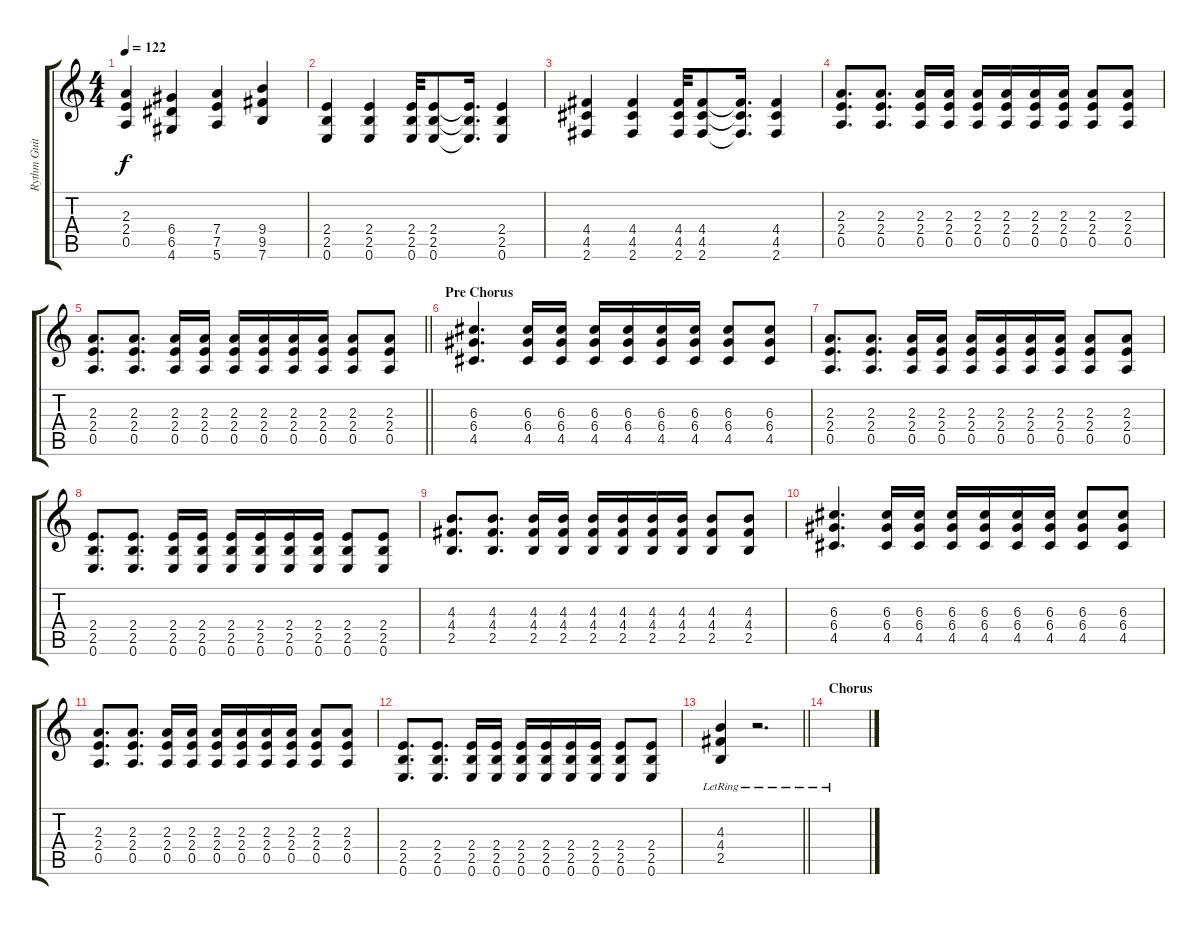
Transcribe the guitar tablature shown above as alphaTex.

\track ("Rythm Guitar" "Rythm Guit") {instrument distortionguitar}
\staff {score tabs}
\tuning (E4 B3 G3 D3 A2 E2) {hide}
\ts (4 4)
\tempo 122
\clef g2
\ks c
(2.3 2.4 0.5).4{dy f} (6.4 6.5 4.6).4 (7.4 7.5 5.6).4 (9.4 9.5 7.6).4 |
(2.4 2.5 0.6).4 (2.4 2.5 0.6).4 (2.4 2.5 0.6).32 (2.4 2.5 0.6).8 (2.4{t} 2.5{t} 0.6{t}).16{d} (2.4 2.5 0.6).4 |
(4.4 4.5 2.6).4 (4.4 4.5 2.6).4 (4.4 4.5 2.6).32 (4.4 4.5 2.6).8 (4.4{t} 4.5{t} 2.6{t}).16{d} (4.4 4.5 2.6).4 |
(2.3 2.4 0.5).8{d} (2.3 2.4 0.5).8{d} (2.3 2.4 0.5).16 (2.3 2.4 0.5).16 (2.3 2.4 0.5).16 (2.3 2.4 0.5).16 (2.3 2.4 0.5).16 (2.3 2.4 0.5).16 (2.3 2.4 0.5).8 (2.3 2.4 0.5).8 |
\barLineRight lightlight
(2.3 2.4 0.5).8{d} (2.3 2.4 0.5).8{d} (2.3 2.4 0.5).16 (2.3 2.4 0.5).16 (2.3 2.4 0.5).16 (2.3 2.4 0.5).16 (2.3 2.4 0.5).16 (2.3 2.4 0.5).16 (2.3 2.4 0.5).8 (2.3 2.4 0.5).8 |
\section ("" "Pre Chorus")
(6.3 6.4 4.5).4{d} (6.3 6.4 4.5).16 (6.3 6.4 4.5).16 (6.3 6.4 4.5).16 (6.3 6.4 4.5).16 (6.3 6.4 4.5).16 (6.3 6.4 4.5).16 (6.3 6.4 4.5).8 (6.3 6.4 4.5).8 |
(2.3 2.4 0.5).8{d} (2.3 2.4 0.5).8{d} (2.3 2.4 0.5).16 (2.3 2.4 0.5).16 (2.3 2.4 0.5).16 (2.3 2.4 0.5).16 (2.3 2.4 0.5).16 (2.3 2.4 0.5).16 (2.3 2.4 0.5).8 (2.3 2.4 0.5).8 |
(2.4 2.5 0.6).8{d} (2.4 2.5 0.6).8{d} (2.4 2.5 0.6).16 (2.4 2.5 0.6).16 (2.4 2.5 0.6).16 (2.4 2.5 0.6).16 (2.4 2.5 0.6).16 (2.4 2.5 0.6).16 (2.4 2.5 0.6).8 (2.4 2.5 0.6).8 |
(4.3 4.4 2.5).8{d} (4.3 4.4 2.5).8{d} (4.3 4.4 2.5).16 (4.3 4.4 2.5).16 (4.3 4.4 2.5).16 (4.3 4.4 2.5).16 (4.3 4.4 2.5).16 (4.3 4.4 2.5).16 (4.3 4.4 2.5).8 (4.3 4.4 2.5).8 |
(6.3 6.4 4.5).4{d} (6.3 6.4 4.5).16 (6.3 6.4 4.5).16 (6.3 6.4 4.5).16 (6.3 6.4 4.5).16 (6.3 6.4 4.5).16 (6.3 6.4 4.5).16 (6.3 6.4 4.5).8 (6.3 6.4 4.5).8 |
(2.3 2.4 0.5).8{d} (2.3 2.4 0.5).8{d} (2.3 2.4 0.5).16 (2.3 2.4 0.5).16 (2.3 2.4 0.5).16 (2.3 2.4 0.5).16 (2.3 2.4 0.5).16 (2.3 2.4 0.5).16 (2.3 2.4 0.5).8 (2.3 2.4 0.5).8 |
(2.4 2.5 0.6).8{d} (2.4 2.5 0.6).8{d} (2.4 2.5 0.6).16 (2.4 2.5 0.6).16 (2.4 2.5 0.6).16 (2.4 2.5 0.6).16 (2.4 2.5 0.6).16 (2.4 2.5 0.6).16 (2.4 2.5 0.6).8 (2.4 2.5 0.6).8 |
\barLineRight lightlight
(4.3{lr} 4.4{lr} 2.5{lr}).4 r.2{d} |
\section ("" "Chorus")
